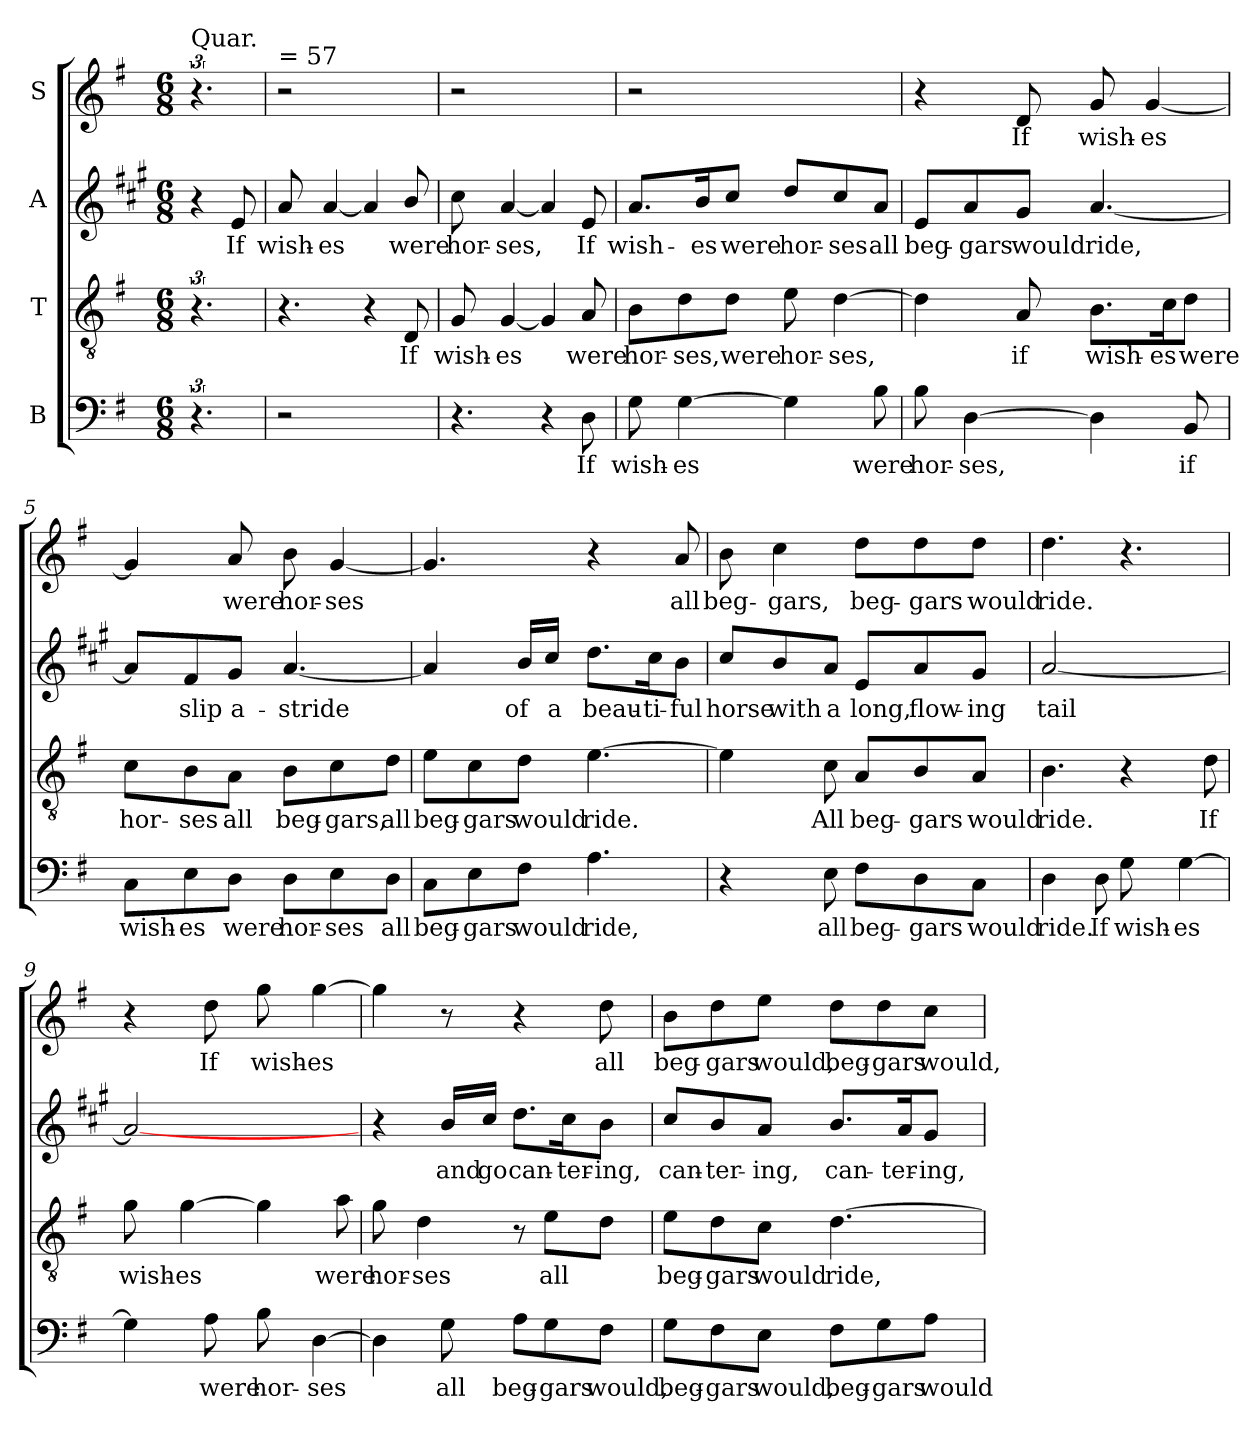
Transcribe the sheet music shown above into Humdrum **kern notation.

**kern	**text	**kern	**text	**kern	**text	**kern	**text
*part4	*part4	*part3	*part3	*part2	*part2	*part1	*part1
*staff4	*staff4	*staff3	*staff3	*staff2	*staff2	*staff1	*staff1
*I"B	*	*I"T	*	*I"A	*	*I"S	*
*clefF4	*	*clefGv2	*	*clefG2	*	*clefG2	*
*	*	*	*	*ITrd1c2	*	*	*
*k[f#]	*	*k[f#]	*	*k[f#]	*	*k[f#]	*
*G:	*	*G:	*	*G:	*	*G:	*
*M6/8	*	*M6/8	*	*M6/8	*	*M6/8	*
*	*	*	*	*Xtuplet	*	*	*
=	=	=	=	=	=	=	=
!	!	!	!	!	!	!LO:TX:a:t=Quar.	!
6.r	.	6.r	.	6r	.	6.r	.
!	!	!	!	!	!LO:LY:b	!	!
.	.	.	.	12d/	If	.	.
=1	=1	=1	=1	=1	=1	=1	=1
*	*	*Xtuplet	*	*	*	*	*
!	!	!	!	!	!	!LO:TX:a:t== 57	!
!	!	!	!	!	!LO:LY:b	!	!
2r	.	6.r	.	12g/	wish-	2r	.
!	!	!	!	!	!LO:LY:b	!	!
.	.	.	.	[6g/	-es	.	.
.	.	6r	.	6g/]	.	.	.
!	!	!	!LO:LY:b	!	!LO:LY:b	!	!
.	.	12D/	If	12a/	were	.	.
=2	=2	=2	=2	=2	=2	=2	=2
*Xtuplet	*	*	*	*	*	*	*
!	!	!	!LO:LY:b	!	!LO:LY:b	!	!
6.r	.	12G/	wish-	12b\	hor-	2r	.
!	!	!	!LO:LY:b	!	!LO:LY:b	!	!
.	.	[6G/	-es	[6g/	-ses,	.	.
6r	.	6G/]	.	6g/]	.	.	.
!	!LO:LY:b	!	!LO:LY:b	!	!LO:LY:b	!	!
12D\	If	12A/	were	12d/	If	.	.
=3	=3	=3	=3	=3	=3	=3	=3
!	!LO:LY:b	!	!LO:LY:b	!	!LO:LY:b	!	!
12G\	wish-	12B\L	hor-	12.g/L	wish-	2r	.
!	!LO:LY:b	!	!LO:LY:b	!	!	!	!
[6G\	-es	12d\	-ses,	.	.	.	.
!	!	!	!	!	!LO:LY:b	!	!
.	.	.	.	24a/k	-es	.	.
!	!	!	!LO:LY:b	!	!LO:LY:b	!	!
.	.	12d\J	were	12b/J	were	.	.
!	!	!	!LO:LY:b	!	!LO:LY:b	!	!
6G\]	.	12e\	hor-	12cc/L	hor-	.	.
!	!	!	!LO:LY:b	!	!LO:LY:b	!	!
.	.	[6d\	-ses,	12b/	-ses	.	.
!	!LO:LY:b	!	!	!	!LO:LY:b	!	!
12B\	were	.	.	12g/J	all	.	.
=4	=4	=4	=4	=4	=4	=4	=4
!	!LO:LY:b	!	!	!	!LO:LY:b	!	!
*	*	*	*	*	*	*Xtuplet	*
12B\	hor-	6d\]	.	12d/L	beg-	6r	.
!	!LO:LY:b	!	!	!	!LO:LY:b	!	!
[6D\	-ses,	.	.	12g/	-gars	.	.
!	!	!	!LO:LY:b	!	!LO:LY:b	!	!LO:LY:b
.	.	12A/	if	12f#/J	would	12d/	If
!	!	!	!LO:LY:b	!	!LO:LY:b	!	!LO:LY:b
6D\]	.	12.B\L	wish-	[6.g/	ride,	12g/	wish-
!	!	!	!	!	!	!	!LO:LY:b
.	.	.	.	.	.	[6g/	-es
!	!	!	!LO:LY:b	!	!	!	!
.	.	24c\k	-es	.	.	.	.
!	!LO:LY:b	!	!LO:LY:b	!	!	!	!
12BB/	if	12d\J	were	.	.	.	.
!!LO:LB:g=z
=5	=5	=5	=5	=5	=5	=5	=5
!	!LO:LY:b	!	!LO:LY:b	!	!	!	!
12C\L	wish-	12c\L	hor-	12g/L]	.	6g/]	.
!	!LO:LY:b	!	!LO:LY:b	!	!LO:LY:b	!	!
12E\	-es	12B\	-ses	12e/	slip	.	.
!	!LO:LY:b	!	!LO:LY:b	!	!LO:LY:b	!	!LO:LY:b
12D\J	were	12A\J	all	12f#/J	a-	12a/	were
!	!LO:LY:b	!	!LO:LY:b	!	!LO:LY:b	!	!LO:LY:b
12D\L	hor-	12B\L	beg-	[6.g/	-stride	12b\	hor-
!	!LO:LY:b	!	!LO:LY:b	!	!	!	!LO:LY:b
12E\	-ses	12c\	-gars,	.	.	[6g/	-ses
!	!LO:LY:b	!	!LO:LY:b	!	!	!	!
12D\J	all	12d\J	all	.	.	.	.
=6	=6	=6	=6	=6	=6	=6	=6
!	!LO:LY:b	!	!LO:LY:b	!	!	!	!
12C\L	beg-	12e\L	beg-	6g/]	.	6.g/]	.
!	!LO:LY:b	!	!LO:LY:b	!	!	!	!
12E\	-gars	12c\	-gars	.	.	.	.
!	!LO:LY:b	!	!LO:LY:b	!	!LO:LY:b	!	!
12F#\J	would	12d\J	would	24a/LL	of	.	.
!	!	!	!	!	!LO:LY:b	!	!
.	.	.	.	24b/JJ	a	.	.
!	!LO:LY:b	!	!LO:LY:b	!	!LO:LY:b	!	!
6.A\	ride,	[6.e\	ride.	12.cc\L	beau-	6r	.
!	!	!	!	!	!LO:LY:b	!	!
.	.	.	.	24b\k	-ti-	.	.
!	!	!	!	!	!LO:LY:b	!	!LO:LY:b
.	.	.	.	12a\J	-ful	12a/	all
=7	=7	=7	=7	=7	=7	=7	=7
!	!	!	!	!	!LO:LY:b	!	!LO:LY:b
6r	.	6e\]	.	12b/L	horse	12b\	beg-
!	!	!	!	!	!LO:LY:b	!	!LO:LY:b
.	.	.	.	12a/	with	6cc\	-gars,
!	!LO:LY:b	!	!LO:LY:b	!	!LO:LY:b	!	!
12E\	all	12c\	All	12g/J	a	.	.
!	!LO:LY:b	!	!LO:LY:b	!	!LO:LY:b	!	!LO:LY:b
12F#\L	beg-	12A/L	beg-	12d/L	long,	12dd\L	beg-
!	!LO:LY:b	!	!LO:LY:b	!	!LO:LY:b	!	!LO:LY:b
12D\	-gars	12B/	-gars	12g/	flow-	12dd\	-gars
!	!LO:LY:b	!	!LO:LY:b	!	!LO:LY:b	!	!LO:LY:b
12C\J	would	12A/J	would	12f#/J	-ing	12dd\J	would
=8	=8	=8	=8	=8	=8	=8	=8
!	!LO:LY:b	!	!LO:LY:b	!	!LO:LY:b	!	!LO:LY:b
6D\	ride.	6.B\	ride.	[2g/	tail	6.dd\	ride.
!	!LO:LY:b	!	!	!	!	!	!
12D\	If	.	.	.	.	.	.
!	!LO:LY:b	!	!	!	!	!	!
12G\	wish-	6r	.	.	.	6.r	.
!	!LO:LY:b	!	!	!	!	!	!
[6G\	-es	.	.	.	.	.	.
!	!	!	!LO:LY:b	!	!	!	!
.	.	12d\	If	.	.	.	.
!!LO:PB:g=z
=9	=9	=9	=9	=9	=9	=9	=9
!	!	!	!LO:LY:b	!	!	!	!
6G\]	.	12g\	wish-	2g/_	.	6r	.
!	!	!	!LO:LY:b	!	!	!	!
.	.	[6g\	-es	.	.	.	.
!	!LO:LY:b	!	!	!	!	!	!LO:LY:b
12A\	were	.	.	.	.	12dd\	If
!	!LO:LY:b	!	!	!	!	!	!LO:LY:b
12B\	hor-	6g\]	.	.	.	12gg\	wish-
!	!LO:LY:b	!	!	!	!	!	!LO:LY:b
[6D\	-ses	.	.	.	.	[6gg\	-es
!	!	!	!LO:LY:b	!	!	!	!
.	.	12a\	were	.	.	.	.
=10	=10	=10	=10	=10	=10	=10	=10
!	!	!	!LO:LY:b	!	!	!	!
6D\]	.	12g\	hor-	6r	.	6gg\]	.
!	!	!	!LO:LY:b	!	!	!	!
.	.	6d\	-ses	.	.	.	.
!	!LO:LY:b	!	!	!	!LO:LY:b	!	!
12G\	all	.	.	24a/LL	and	12r	.
!	!	!	!	!	!LO:LY:b	!	!
.	.	.	.	24b/JJ	go	.	.
!	!LO:LY:b	!	!	!	!LO:LY:b	!	!
12A\L	beg-	12r	.	12.cc\L	can-	6r	.
!	!LO:LY:b	!	!LO:LY:b	!	!	!	!
12G\	-gars	12e\L	all	.	.	.	.
!	!	!	!	!	!LO:LY:b	!	!
.	.	.	.	24b\k	-ter-	.	.
!	!LO:LY:b	!	!	!	!LO:LY:b	!	!LO:LY:b
12F#\J	would,	12d\J	.	12a\J	-ing,	12dd\	all
=11	=11	=11	=11	=11	=11	=11	=11
!	!LO:LY:b	!	!LO:LY:b	!	!LO:LY:b	!	!LO:LY:b
12G\L	beg-	12e\L	beg-	12b/L	can-	12b\L	beg-
!	!LO:LY:b	!	!LO:LY:b	!	!LO:LY:b	!	!LO:LY:b
12F#\	-gars	12d\	-gars	12a/	-ter-	12dd\	-gars
!	!LO:LY:b	!	!LO:LY:b	!	!LO:LY:b	!	!LO:LY:b
12E\J	would,	12c\J	would	12g/J	-ing,	12ee\J	would,
!	!LO:LY:b	!	!LO:LY:b	!	!LO:LY:b	!	!LO:LY:b
12F#\L	beg-	[6.d\	ride,	12.a/L	can-	12dd\L	beg-
!	!LO:LY:b	!	!	!	!	!	!LO:LY:b
12G\	-gars	.	.	.	.	12dd\	-gars
!	!	!	!	!	!LO:LY:b	!	!
.	.	.	.	24g/k	-ter-	.	.
!	!LO:LY:b	!	!	!	!LO:LY:b	!	!LO:LY:b
12A\J	would	.	.	12f#/J	-ing,	12cc\J	would,
=	=	=	=	=	=	=	=
*-	*-	*-	*-	*-	*-	*-	*-
